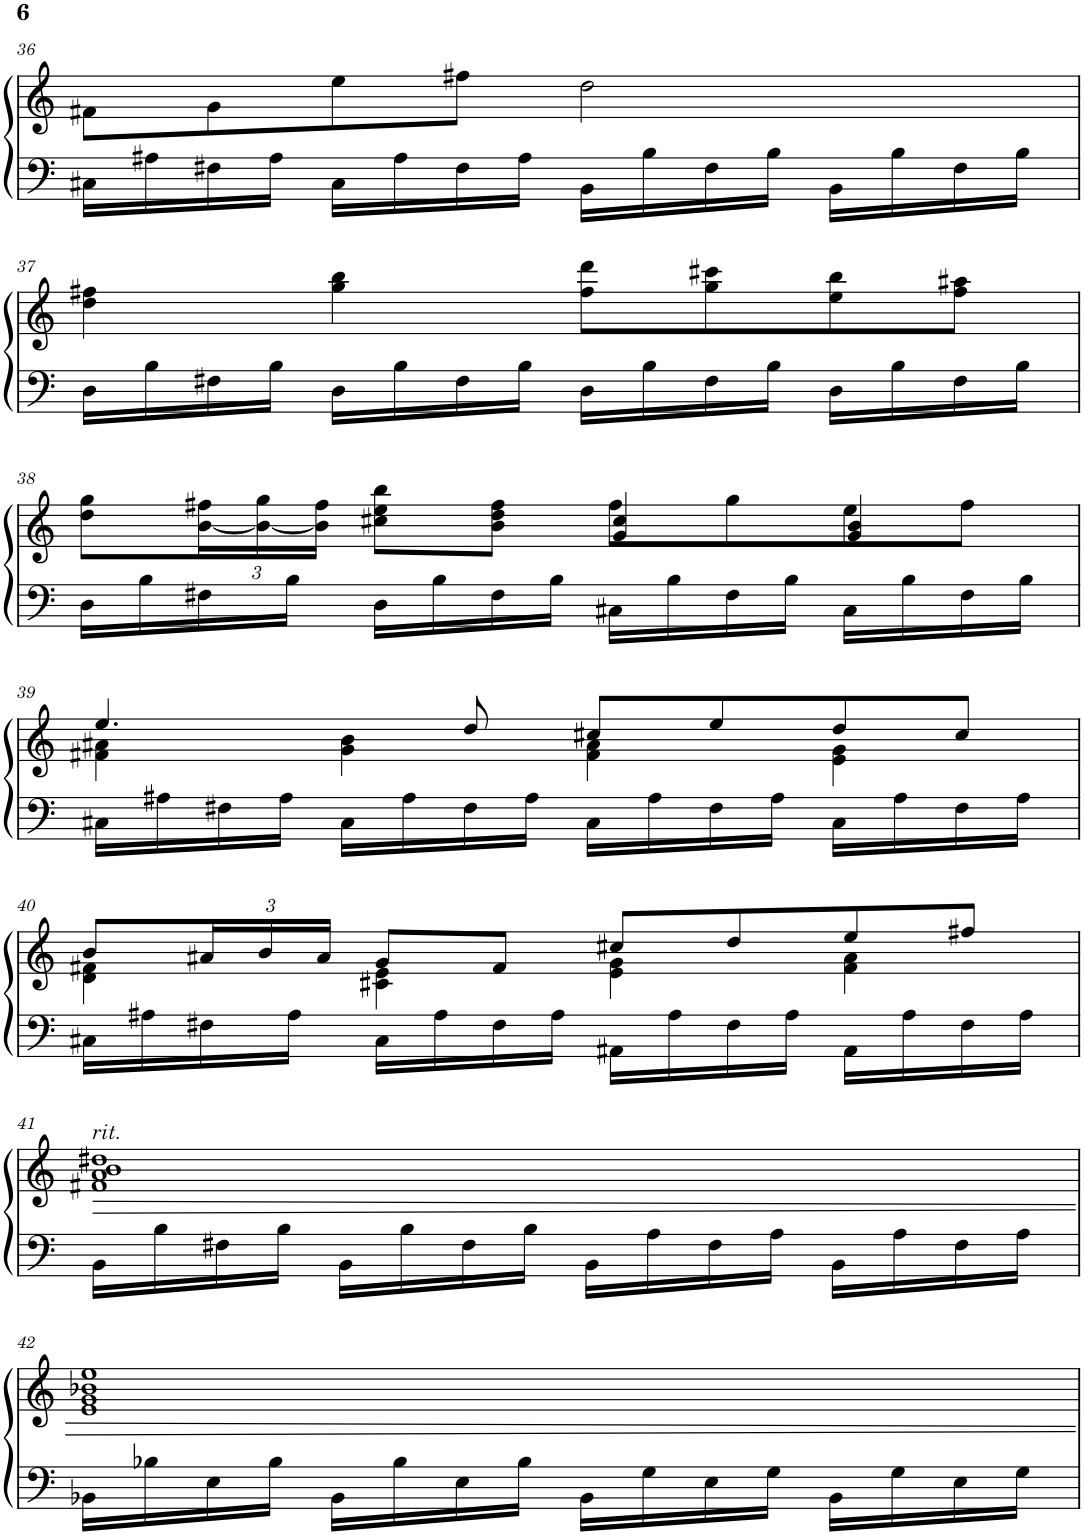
**kern	**kern
*part1	*part1
*staff2	*staff1
*I"Piano	*
*I'Pno.	*
!!LO:PB:g=z
*clefF4	*clefG2
*k[]	*k[]
*M4/4	*M4/4
=36	=36
16C#X\LL	8f#X\L
16A#X\	.
16F#X\	8g\
16A#\JJ	.
16C#\LL	8ee\
16A#\	.
16F#\	8ff#X\J
16A#\JJ	.
16BB\LL	2dd\
16B\	.
16F#\	.
16B\JJ	.
16BB\LL	.
16B\	.
16F#\	.
16B\JJ	.
!!LO:LB:g=z
=37	=37
16D\LL	4dd\ 4ff#X\
16B\	.
16F#X\	.
16B\JJ	.
16D\LL	4gg\ 4bb\
16B\	.
16F#\	.
16B\JJ	.
16D\LL	8ff#\ 8ddd\L
16B\	.
16F#\	8gg\ 8ccc#X\
16B\JJ	.
16D\LL	8ee\ 8bb\
16B\	.
16F#\	8ff#\ 8aa#X\J
16B\JJ	.
!!LO:LB:g=z
=38	=38
*	*^
16D\LL	8dd\ 8gg\L	2ryy
16B\	.	.
*	*Xbrackettup	*
16F#X\	[24b\ 24ff#X\L	.
.	24b\_ 24gg\	.
16B\JJ	.	.
.	24b\] 24ff#\JJ	.
16D\LL	8cc#X\ 8ee\ 8bb\L	.
16B\	.	.
16F#\	8b\ 8dd\ 8ff#\J	.
16B\JJ	.	.
16C#X\LL	4g/ 4cc#/	8ff#\L
16B\	.	.
16F#\	.	8gg\
16B\JJ	.	.
16C#\LL	4g/ 4b/	8ee\
16B\	.	.
16F#\	.	8ff#\J
16B\JJ	.	.
!!LO:LB:g=z	!!
=39	=39	=39
16C#X\LL	4.ee/	4f#X\ 4a#X\
16A#X\	.	.
16F#X\	.	.
16A#\JJ	.	.
16C#\LL	.	4g\ 4b\
16A#\	.	.
16F#\	8dd/	.
16A#\JJ	.	.
16C#\LL	8cc#X/L	4f#\ 4a#\
16A#\	.	.
16F#\	8ee/	.
16A#\JJ	.	.
16C#\LL	8dd/	4e\ 4g\
16A#\	.	.
16F#\	8cc#/J	.
16A#\JJ	.	.
!!LO:LB:g=z	!!
=40	=40	=40
16C#X\LL	8b/L	4d\ 4f#X\
16A#X\	.	.
16F#X\	24a#X/L	.
.	24b/	.
16A#\JJ	.	.
.	24a#/JJ	.
16C#\LL	8g/L	4c#X\ 4e\
16A#\	.	.
16F#\	8f#/J	.
16A#\JJ	.	.
16AA#X\LL	8cc#X/L	4e\ 4g\
16A#\	.	.
16F#\	8dd/	.
16A#\JJ	.	.
16AA#\LL	8ee/	4f#\ 4a#\
16A#\	.	.
16F#\	8ff#X/J	.
16A#\JJ	.	.
*	*v	*v
!!LO:LB:g=z
=41	=41
!	!LO:TX:a:i:t=rit.
16BB\LL	1f#X 1a 1b 1dd#X
16B\	.
16F#X\	.
16B\JJ	.
16BB\LL	.
16B\	.
16F#\	.
16B\JJ	.
16BB\LL	.
16A\	.
16F#\	.
16A\JJ	.
16BB\LL	.
16A\	.
16F#\	.
16A\JJ	.
!!LO:LB:g=z
=42	=42
16BB-X\LL	1e 1g 1b-X 1ee
16B-X\	.
16E\	.
16B-\JJ	.
16BB-\LL	.
16B-\	.
16E\	.
16B-\JJ	.
16BB-\LL	.
16G\	.
16E\	.
16G\JJ	.
16BB-\LL	.
16G\	.
16E\	.
16G\JJ	.
=	=
*-	*-
